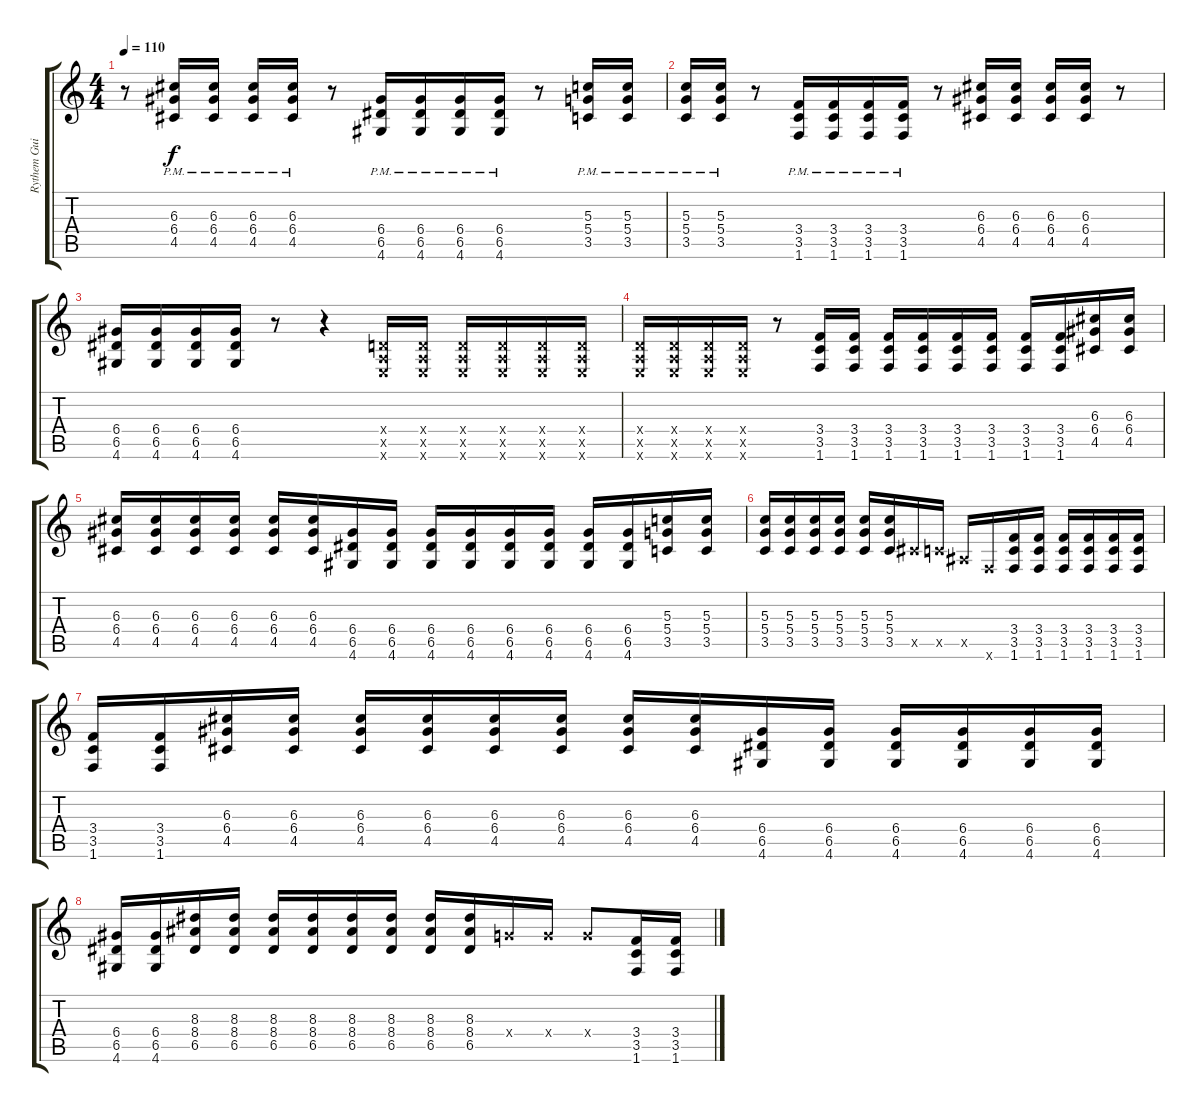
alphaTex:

\track ("Rythem Guitar" "Rythem Gui") {instrument distortionguitar}
\staff {score tabs}
\tuning (E4 B3 G3 D3 A2 E2) {hide}
\ts (4 4)
\tempo 110
\clef g2
\ks c
r.8{dy f} (6.3{pm} 6.4{pm} 4.5{pm}).16 (6.3{pm} 6.4{pm} 4.5{pm}).16 (6.3{pm} 6.4{pm} 4.5{pm}).16 (6.3{pm} 6.4{pm} 4.5{pm}).16 r.8 (6.4{pm} 6.5{pm} 4.6{pm}).16 (6.4{pm} 6.5{pm} 4.6{pm}).16 (6.4{pm} 6.5{pm} 4.6{pm}).16 (6.4{pm} 6.5{pm} 4.6{pm}).16 r.8 (5.3{pm} 5.4{pm} 3.5{pm}).16 (5.3{pm} 5.4{pm} 3.5{pm}).16 |
(5.3{pm} 5.4{pm} 3.5{pm}).16 (5.3{pm} 5.4{pm} 3.5{pm}).16 r.8 (3.4{pm} 3.5{pm} 1.6{pm}).16 (3.4{pm} 3.5{pm} 1.6{pm}).16 (3.4{pm} 3.5{pm} 1.6{pm}).16 (3.4{pm} 3.5{pm} 1.6{pm}).16 r.8 (6.3 6.4 4.5).16 (6.3 6.4 4.5).16 (6.3 6.4 4.5).16 (6.3 6.4 4.5).16 r.8 |
(6.4 6.5 4.6).16 (6.4 6.5 4.6).16 (6.4 6.5 4.6).16 (6.4 6.5 4.6).16 r.8 r.4 (0.4{x} 0.5{x} 0.6{x}).16 (0.4{x} 0.5{x} 0.6{x}).16 (0.4{x} 0.5{x} 0.6{x}).16 (0.4{x} 0.5{x} 0.6{x}).16 (0.4{x} 0.5{x} 0.6{x}).16 (0.4{x} 0.5{x} 0.6{x}).16 |
(0.4{x} 0.5{x} 0.6{x}).16 (0.4{x} 0.5{x} 0.6{x}).16 (0.4{x} 0.5{x} 0.6{x}).16 (0.4{x} 0.5{x} 0.6{x}).16 r.8 (3.4 3.5 1.6).16 (3.4 3.5 1.6).16 (3.4 3.5 1.6).16 (3.4 3.5 1.6).16 (3.4 3.5 1.6).16 (3.4 3.5 1.6).16 (3.4 3.5 1.6).16 (3.4 3.5 1.6).16 (6.3 6.4 4.5).16 (6.3 6.4 4.5).16 |
(6.3 6.4 4.5).16 (6.3 6.4 4.5).16 (6.3 6.4 4.5).16 (6.3 6.4 4.5).16 (6.3 6.4 4.5).16 (6.3 6.4 4.5).16 (6.4 6.5 4.6).16 (6.4 6.5 4.6).16 (6.4 6.5 4.6).16 (6.4 6.5 4.6).16 (6.4 6.5 4.6).16 (6.4 6.5 4.6).16 (6.4 6.5 4.6).16 (6.4 6.5 4.6).16 (5.3 5.4 3.5).16 (5.3 5.4 3.5).16 |
(5.3 5.4 3.5).16 (5.3 5.4 3.5).16 (5.3 5.4 3.5).16 (5.3 5.4 3.5).16 (5.3 5.4 3.5).16 (5.3 5.4 3.5).16 4.5{x}.16 3.5{x}.16 1.5{x}.16 1.6{x}.16 (3.4 3.5 1.6).16 (3.4 3.5 1.6).16 (3.4 3.5 1.6).16 (3.4 3.5 1.6).16 (3.4 3.5 1.6).16 (3.4 3.5 1.6).16 |
(3.4 3.5 1.6).16 (3.4 3.5 1.6).16 (6.3 6.4 4.5).16 (6.3 6.4 4.5).16 (6.3 6.4 4.5).16 (6.3 6.4 4.5).16 (6.3 6.4 4.5).16 (6.3 6.4 4.5).16 (6.3 6.4 4.5).16 (6.3 6.4 4.5).16 (6.4 6.5 4.6).16 (6.4 6.5 4.6).16 (6.4 6.5 4.6).16 (6.4 6.5 4.6).16 (6.4 6.5 4.6).16 (6.4 6.5 4.6).16 |
(6.4 6.5 4.6).16 (6.4 6.5 4.6).16 (8.3 8.4 6.5).16 (8.3 8.4 6.5).16 (8.3 8.4 6.5).16 (8.3 8.4 6.5).16 (8.3 8.4 6.5).16 (8.3 8.4 6.5).16 (8.3 8.4 6.5).16 (8.3 8.4 6.5).16 5.4{x}.16 5.4{x}.16 5.4{x}.8 (3.4 3.5 1.6).16 (3.4 3.5 1.6).16
